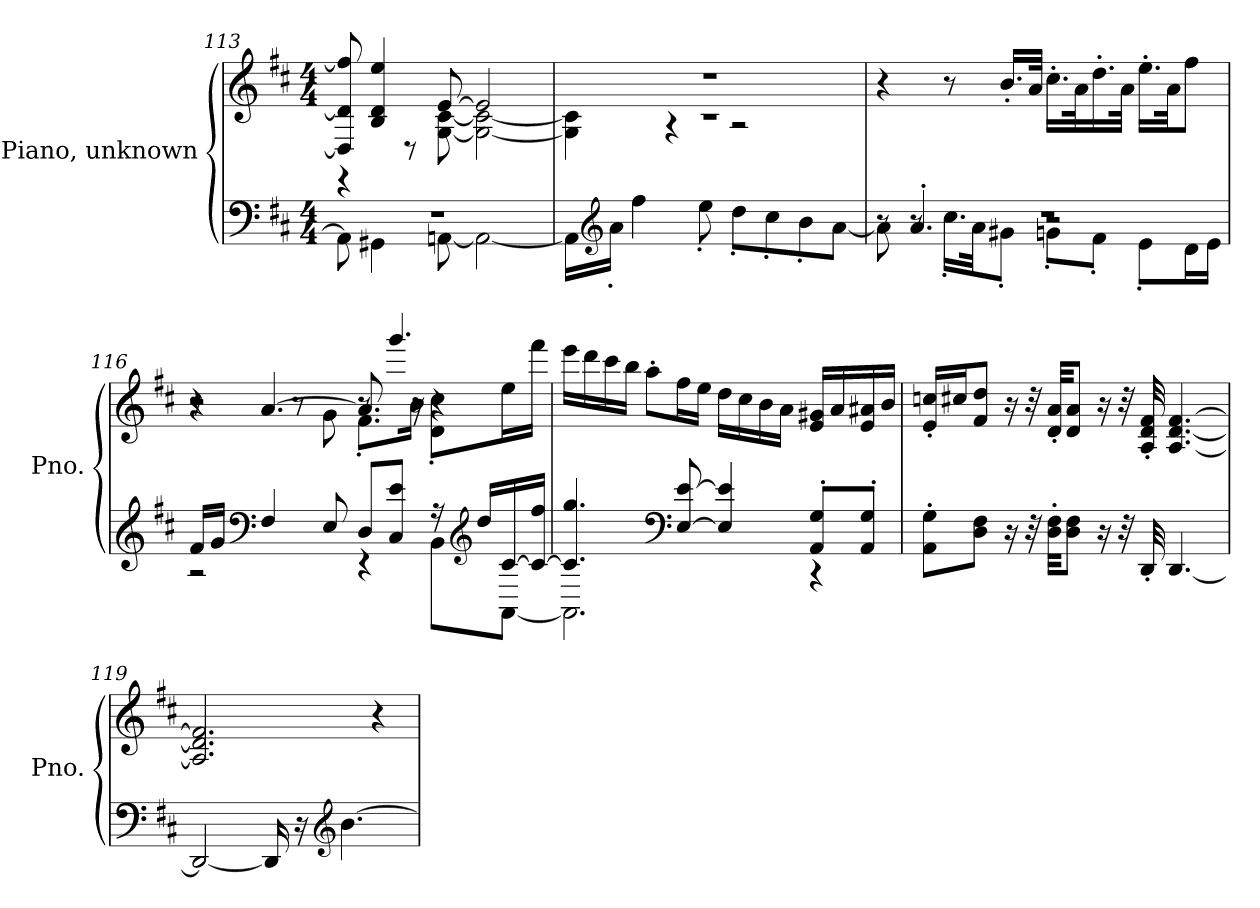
**kern	**kern
*part1	*part1
*staff2	*staff1
*I"Piano, unknown	*
*I'Pno.	*
*clefF4	*clefG2
*k[f#c#]	*k[f#c#]
*M4/4	*M4/4
=113	=113
*^	*^
1r	8AA#\]	8D/] 8d/] 8ff/]	4r
.	4GG#X\	4B/ 4d/ 4ee/	.
.	.	.	8r
.	[8AAn\	[8e/	[8G\ [8c#\
.	2AA\_	2e/]	2G\_ 2c#\_
=114	=114	=114	=114
1r	16AA\LL]	1r	4G\] 4c#\]
*clefG2	*	*	*
.	16a'\JJ	.	.
.	4ff#\	.	.
.	.	.	4r
.	8ee'\	.	.
.	8dd'\L	.	2r
.	8cc#'\	.	.
.	8b'\	.	.
.	[8a\J	.	.
*	*	*v	*v
!!LO:LB:g=z
=115	=115	=115
*	*^	*
1r	8a\]	8r	4r
.	8r	4.a'/	.
.	16.cc#'\LL	.	8r
.	32a\JK	.	.
.	8g#X'\J	.	16.b'/LL
.	.	.	32a/JJk
.	8gn'\L	2r	16.cc#'\LL
.	.	.	32a\K
.	8f#'\J	.	16.dd'\
.	.	.	32a\JJk
.	8e'\L	.	16.ee'\LL
.	.	.	32a\JK
.	16d\L	.	8ff#\J
.	16e\JJ	.	.
*	*v	*v	*
=116	=116	=116
*	*	*^
*	*	*	*^
16f#/LL	2r	2r	4r	8r
16g/JJ	.	.	.	.
*clefF4	*	*	*	*
4F#/	.	.	.	[4.a/
.	.	.	8r	.
8E/	.	.	8g\	.
8D/L	4r	8r	8.f#'\L	8.a/]
8C#/ 8e/J	.	4.ggg/	.	.
.	.	.	16b\Jk	16r
16r	8BB\L	.	8d\' 8cc#\'L	4r
*clefG2	*	*	*	*
16dd/LL	.	.	.	.
[16c#/	[8AA\J	.	16ee\L	.
16c#/_ 16ff#/JJ	.	.	16fff#\JJ	.
*	*	*v	*v	*v
!!LO:LB:g=z
=117	=117	=117
4.c#/] 4.gg/	2.AA\]	16eee\LL
.	.	16ddd\
.	.	16ccc#\
.	.	16bb\JJ
.	.	8aa'\L
*clefF4	*	*
[8E/ [8e/	.	16ff#\L
.	.	16ee\JJ
4E/] 4e/]	.	16dd\LL
.	.	16cc#\
.	.	16b\
.	.	16a\JJ
8AA/' 8G/'L	4r	16e/ 16g#X/LL
.	.	16a/
8AA/' 8G/'J	.	16e/ 16a#X/
.	.	16b/JJ
*v	*v	*
=118	=118
8AA\' 8G\'L	16e/' 16ccn/'LL
.	16cc#X/J
8D\ 8F#\J	8f#/ 8dd/J
16r	16r
32r	32r
32D\' 32F#\'KKL	32d/' 32a/'KKL
8D\ 8F#\J	8d/ 8a/J
16r	16r
32r	32r
32DD'/	32A/' 32d/' 32f#/'
[4.DD/	[4.A/ [4.d/ [4.f#/
=119	=119
2DD/_	2.A/] 2.d/] 2.f#/]
16DD/]	.
16r	.
*clefG2	*
[4.b\	.
.	4r
=	=
*-	*-
